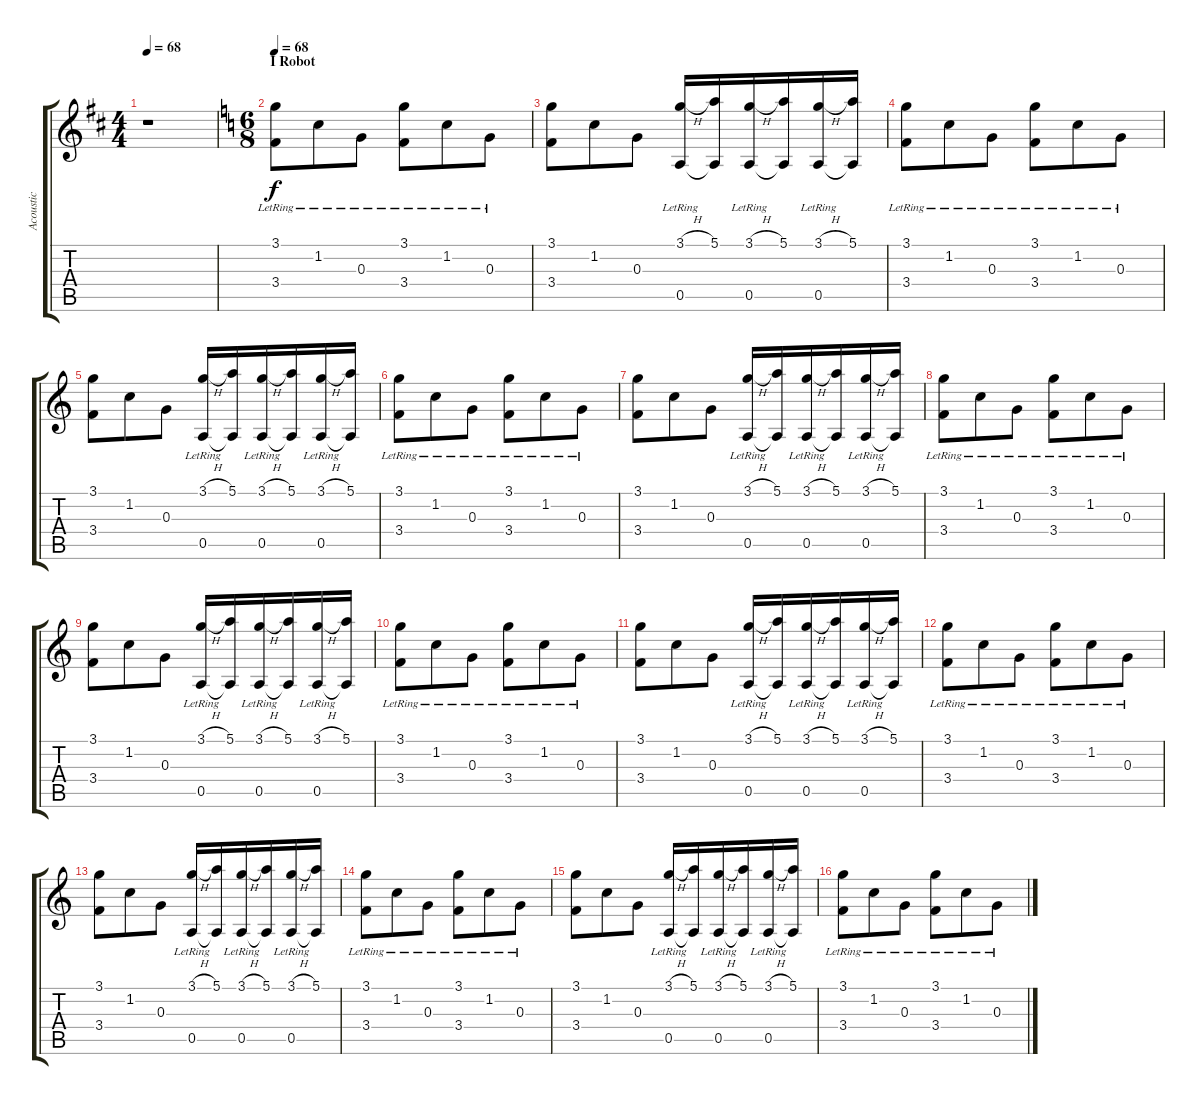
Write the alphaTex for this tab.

\track ("Acoustic" "Acoustic") {instrument acousticguitarsteel}
\staff {score tabs}
\tuning (E4 B3 G3 D3 A2 D2) {hide}
\ts (4 4)
\tempo 68
\clef g2
\ks d
r.1{dy f} |
\ts (6 8)
\section ("" "I Robot")
\tempo 68
\ks c
(3.1{lr} 3.4{lr}).8 1.2{lr}.8 0.3{lr}.8 (3.1{lr} 3.4{lr}).8 1.2{lr}.8 0.3{lr}.8 |
(3.1 3.4).8 1.2.8 0.3.8 (3.1{h} 0.5{lr}).16 (5.1 0.5{t}).16 (3.1{h} 0.5{lr}).16 (5.1 0.5{t}).16 (3.1{h} 0.5{lr}).16 (5.1 0.5{t}).16 |
(3.1{lr} 3.4{lr}).8 1.2{lr}.8 0.3{lr}.8 (3.1{lr} 3.4{lr}).8 1.2{lr}.8 0.3{lr}.8 |
(3.1 3.4).8 1.2.8 0.3.8 (3.1{h} 0.5{lr}).16 (5.1 0.5{t}).16 (3.1{h} 0.5{lr}).16 (5.1 0.5{t}).16 (3.1{h} 0.5{lr}).16 (5.1 0.5{t}).16 |
(3.1{lr} 3.4{lr}).8 1.2{lr}.8 0.3{lr}.8 (3.1{lr} 3.4{lr}).8 1.2{lr}.8 0.3{lr}.8 |
(3.1 3.4).8 1.2.8 0.3.8 (3.1{h} 0.5{lr}).16 (5.1 0.5{t}).16 (3.1{h} 0.5{lr}).16 (5.1 0.5{t}).16 (3.1{h} 0.5{lr}).16 (5.1 0.5{t}).16 |
(3.1{lr} 3.4{lr}).8 1.2{lr}.8 0.3{lr}.8 (3.1{lr} 3.4{lr}).8 1.2{lr}.8 0.3{lr}.8 |
(3.1 3.4).8 1.2.8 0.3.8 (3.1{h} 0.5{lr}).16 (5.1 0.5{t}).16 (3.1{h} 0.5{lr}).16 (5.1 0.5{t}).16 (3.1{h} 0.5{lr}).16 (5.1 0.5{t}).16 |
(3.1{lr} 3.4{lr}).8 1.2{lr}.8 0.3{lr}.8 (3.1{lr} 3.4{lr}).8 1.2{lr}.8 0.3{lr}.8 |
(3.1 3.4).8 1.2.8 0.3.8 (3.1{h} 0.5{lr}).16 (5.1 0.5{t}).16 (3.1{h} 0.5{lr}).16 (5.1 0.5{t}).16 (3.1{h} 0.5{lr}).16 (5.1 0.5{t}).16 |
(3.1{lr} 3.4{lr}).8 1.2{lr}.8 0.3{lr}.8 (3.1{lr} 3.4{lr}).8 1.2{lr}.8 0.3{lr}.8 |
(3.1 3.4).8 1.2.8 0.3.8 (3.1{h} 0.5{lr}).16 (5.1 0.5{t}).16 (3.1{h} 0.5{lr}).16 (5.1 0.5{t}).16 (3.1{h} 0.5{lr}).16 (5.1 0.5{t}).16 |
(3.1{lr} 3.4{lr}).8 1.2{lr}.8 0.3{lr}.8 (3.1{lr} 3.4{lr}).8 1.2{lr}.8 0.3{lr}.8 |
(3.1 3.4).8 1.2.8 0.3.8 (3.1{h} 0.5{lr}).16 (5.1 0.5{t}).16 (3.1{h} 0.5{lr}).16 (5.1 0.5{t}).16 (3.1{h} 0.5{lr}).16 (5.1 0.5{t}).16 |
(3.1{lr} 3.4{lr}).8 1.2{lr}.8 0.3{lr}.8 (3.1{lr} 3.4{lr}).8 1.2{lr}.8 0.3{lr}.8
